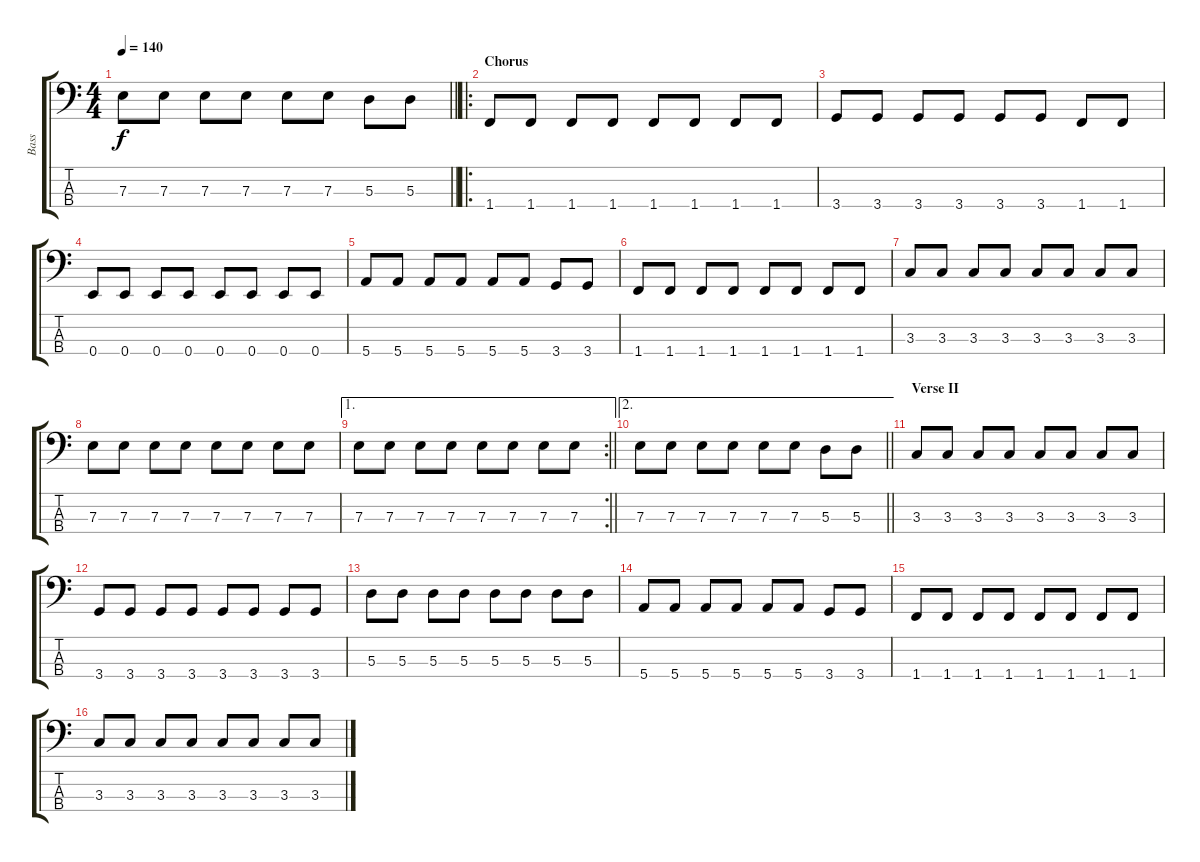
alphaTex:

\track ("Bass" "Bass") {instrument electricbassfinger}
\staff {score tabs}
\tuning (G2 D2 A1 E1) {hide}
\ts (4 4)
\tempo 140
\clef f4
\barLineRight lightlight
\ks c
7.3.8{dy f} 7.3.8 7.3.8 7.3.8 7.3.8 7.3.8 5.3.8 5.3.8 |
\ro
\section ("" "Chorus")
1.4.8 1.4.8 1.4.8 1.4.8 1.4.8 1.4.8 1.4.8 1.4.8 |
3.4.8 3.4.8 3.4.8 3.4.8 3.4.8 3.4.8 1.4.8 1.4.8 |
0.4.8 0.4.8 0.4.8 0.4.8 0.4.8 0.4.8 0.4.8 0.4.8 |
5.4.8 5.4.8 5.4.8 5.4.8 5.4.8 5.4.8 3.4.8 3.4.8 |
1.4.8 1.4.8 1.4.8 1.4.8 1.4.8 1.4.8 1.4.8 1.4.8 |
3.3.8 3.3.8 3.3.8 3.3.8 3.3.8 3.3.8 3.3.8 3.3.8 |
7.3.8 7.3.8 7.3.8 7.3.8 7.3.8 7.3.8 7.3.8 7.3.8 |
\ae 1
\rc 2
\barLineRight lightlight
7.3.8 7.3.8 7.3.8 7.3.8 7.3.8 7.3.8 7.3.8 7.3.8 |
\ae 2
\barLineRight lightlight
7.3.8 7.3.8 7.3.8 7.3.8 7.3.8 7.3.8 5.3.8 5.3.8 |
\section ("" "Verse II")
3.3.8 3.3.8 3.3.8 3.3.8 3.3.8 3.3.8 3.3.8 3.3.8 |
3.4.8 3.4.8 3.4.8 3.4.8 3.4.8 3.4.8 3.4.8 3.4.8 |
5.3.8 5.3.8 5.3.8 5.3.8 5.3.8 5.3.8 5.3.8 5.3.8 |
5.4.8 5.4.8 5.4.8 5.4.8 5.4.8 5.4.8 3.4.8 3.4.8 |
1.4.8 1.4.8 1.4.8 1.4.8 1.4.8 1.4.8 1.4.8 1.4.8 |
3.3.8 3.3.8 3.3.8 3.3.8 3.3.8 3.3.8 3.3.8 3.3.8
